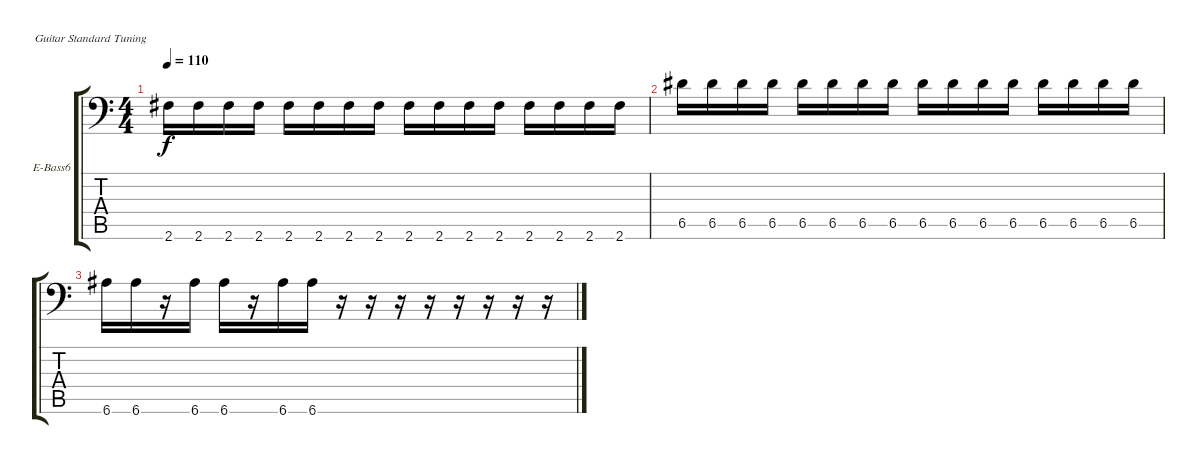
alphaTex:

\bracketExtendMode groupsimilarinstruments
\firstSystemTrackNameOrientation horizontal
\otherSystemsTrackNameOrientation horizontal
\track ("Ben Osmundson" "E-Bass6") {instrument electricbasspick}
\staff {score tabs}
\tuning (E4 B3 G3 D3 A2 E2)
\ts (4 4)
\tempo 110
\clef f4
\ks c
2.6.16{dy f} 2.6.16 2.6.16 2.6.16 2.6.16 2.6.16 2.6.16 2.6.16 2.6.16 2.6.16 2.6.16 2.6.16 2.6.16 2.6.16 2.6.16 2.6.16 |
6.5.16 6.5.16 6.5.16 6.5.16 6.5.16 6.5.16 6.5.16 6.5.16 6.5.16 6.5.16 6.5.16 6.5.16 6.5.16 6.5.16 6.5.16 6.5.16 |
6.6.16 6.6.16 r.16 6.6.16 6.6.16 r.16 6.6.16 6.6.16 r.16 r.16 r.16 r.16 r.16 r.16 r.16 r.16
